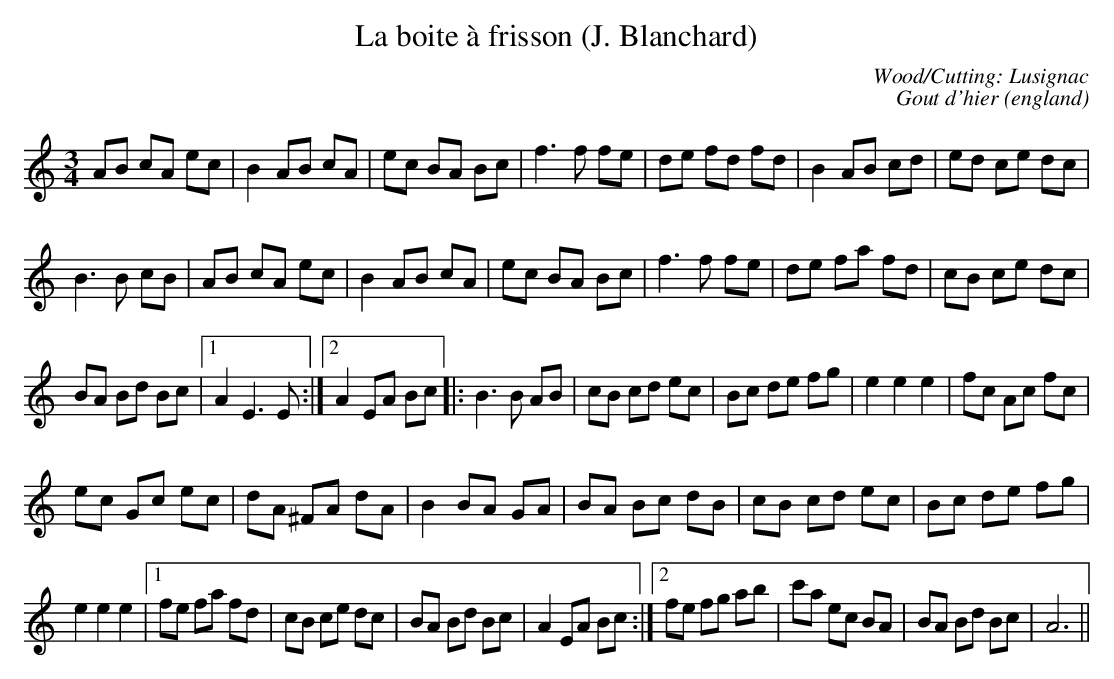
X:1
T:La boite à frisson (J. Blanchard)
O:england
C:Wood/Cutting: Lusignac
C:Gout d'hier
M:3/4
L:1/8
K:C
AB cA ec|B2 AB cA|ec BA Bc|f3 f fe|de fd fd|B2 AB cd|ed ce dc|
B3B cB|AB cA ec|B2 AB cA|ec BA Bc|f3 f fe|de fa fd|cB ce dc|
BA Bd Bc|1 A2 E3E:|2 A2EA Bc|:B3B AB|cB cd ec|Bc de fg|e2e2e2|fc Ac fc|
ec Gc ec|dA ^FA dA|B2 BA GA|BA Bc dB|cB cd ec|Bc de fg|
e2e2e2|1 fe fa fd|cB ce dc|BA Bd Bc|A2EA Bc:|2 fe fg ab|c'a ec BA|BA Bd Bc|A6||
